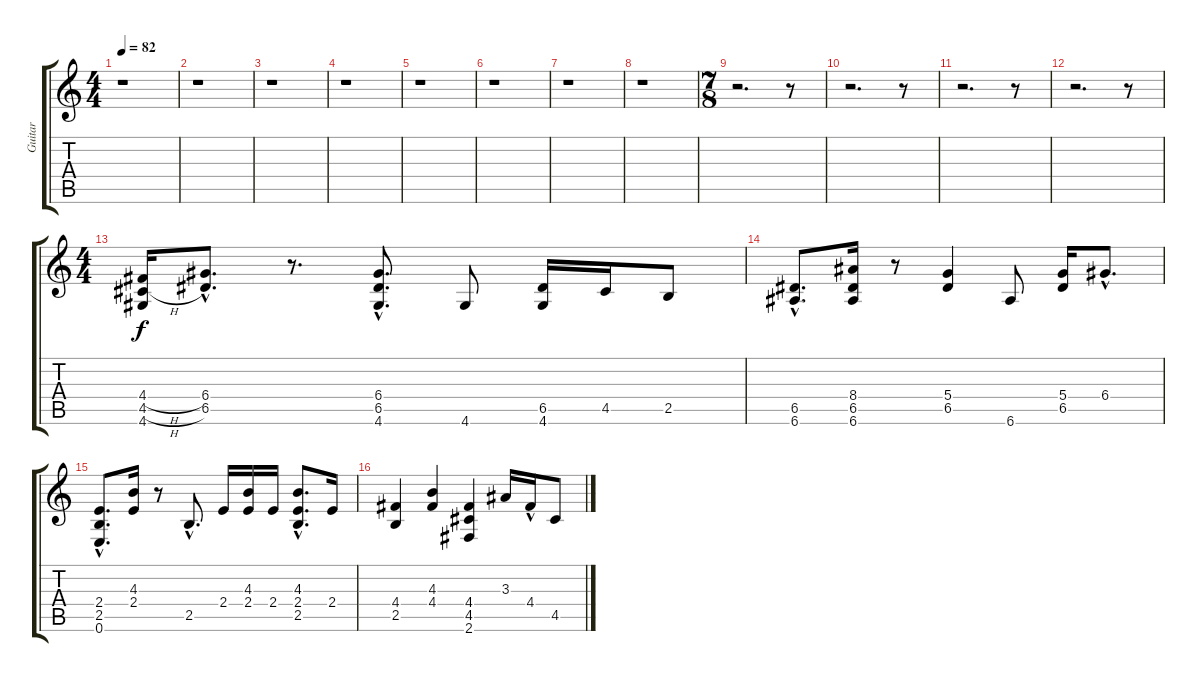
\track ("Guitar" "Guitar") {instrument distortionguitar}
\staff {score tabs}
\tuning (E4 B3 G3 D3 A2 E2) {hide}
\ts (4 4)
\tempo 82
\clef g2
\ks c
r.1{dy f} |
r.1 |
r.1 |
r.1 |
r.1 |
r.1 |
r.1 |
r.1 |
\ts (7 8)
r.2{d} r.8 |
r.2{d} r.8 |
r.2{d} r.8 |
r.2{d} r.8 |
\ts (4 4)
(4.4{h} 4.5{h} 4.6).16{volume 7} (6.4{hac} 6.5{hac}).8{d} r.8{d} (6.4{hac} 6.5{hac} 4.6{hac}).8{d} 4.6.8 (6.5 4.6).16 4.5.16 2.5.8 |
(6.5{hac} 6.6{hac}).8{d} (8.4 6.5 6.6).16 r.8 (5.4 6.5).4 6.6.8 (5.4 6.5).16 6.4{hac}.8{d} |
(2.4{hac} 2.5{hac} 0.6{hac}).8{d} (4.3 2.4).16 r.8 2.5{hac}.8{d} 2.4.16 (4.3 2.4).16 2.4.16 (4.3{hac} 2.4{hac} 2.5{hac}).8{d} 2.4.16 |
(4.4 2.5).4 (4.3 4.4).4 (4.4 4.5 2.6).4 3.3.16 4.4{hac}.16 4.5.8
